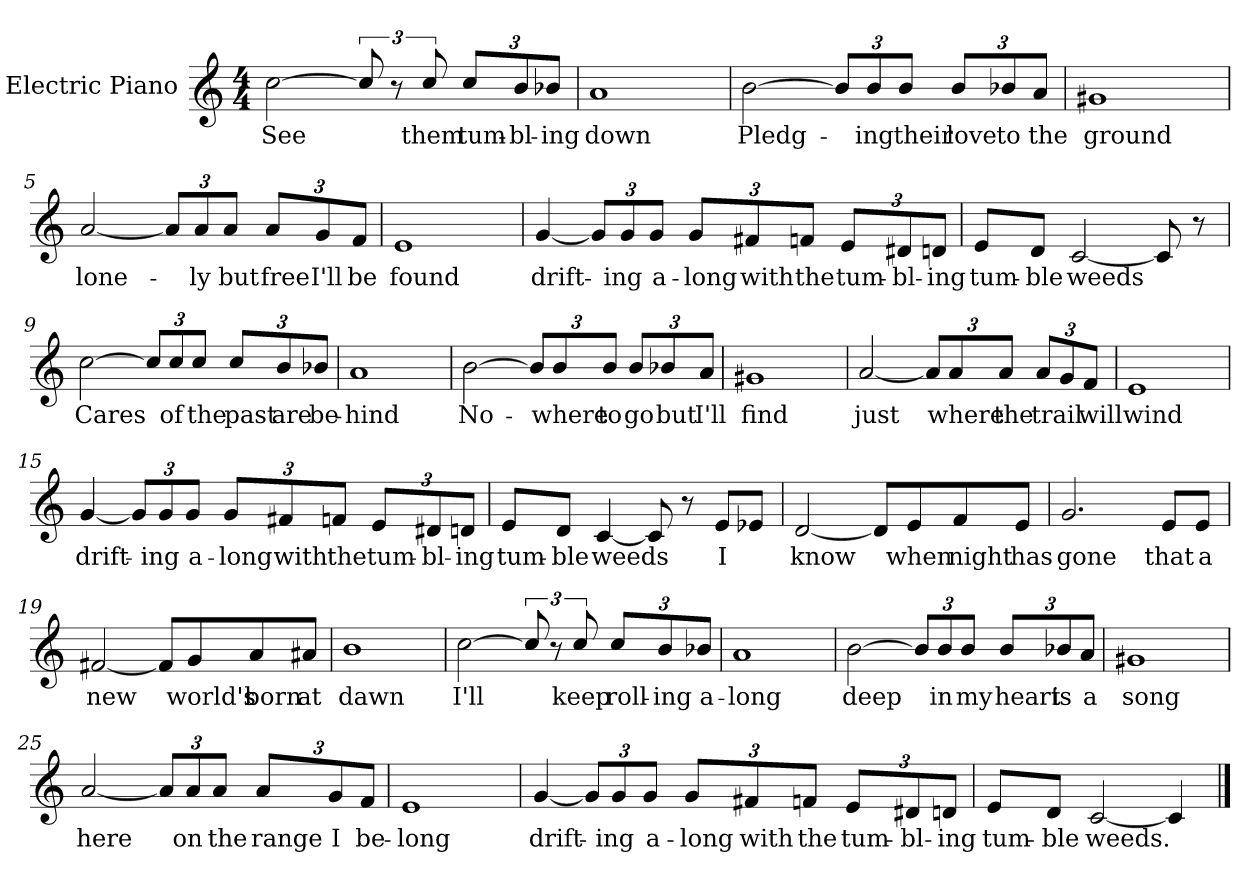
**kern	**text
*part1	*part1
*staff1	*staff1
*I"Electric Piano	*
*I'E.Pno	*
*clefG2	*
*k[]	*
*C:	*
*M4/4	*
=1	=1
[2cc\	See
12cc/]	.
12r	.
12cc/	them
*Xbrackettup	*
12cc/L	tum-
12b/	-bl-
12b-X/J	-ing
=2	=2
1a	down
=3	=3
[2b\	-Pledg-
12b/L]	.
12b/	ing
12b/J	their
12b/L	love
12b-X/	to
12a/J	the
=4	=4
1g#X	ground
!!LO:LB:g=z
=5	=5
[2a/	lone-
12a/L]	.
12a/	ly
12a/J	but
12a/L	free
12g/	I'll
12f/J	be
=6	=6
1e	found
=7	=7
[4g/	-drift-
12g/L]	.
12g/	ing
12g/J	a-
12g/L	-long
12f#X/	-with
12fn/J	the
12e/L	tum-
12d#X/	-bl-
12dn/J	-ing
=8	=8
8e/L	tum-
8d/J	-ble
[2c/	weeds
8c/]	.
8r	.
!!LO:LB:g=z
=9	=9
[2cc\	Cares
12cc/L]	.
12cc/	of
12cc/J	the
12cc/L	past
12b/	are
12b-X/J	be-
=10	=10
1a	-hind
=11	=11
[2b\	-No-
12b/L]	.
12b/	where
12b/J	to
12b/L	go
12b-X/	but
12a/J	I'll
=12	=12
1g#X	find
!!LO:LB:g=z
=13	=13
[2a/	just
12a/L]	.
12a/	where
12a/J	the
12a/L	trail
12g/	.
12f/J	will
=14	=14
1e	wind
=15	=15
[4g/	drift-
12g/L]	.
12g/	ing
12g/J	a-
12g/L	-long
12f#X/	with
12fn/J	the
12e/L	tum-
12d#X/	-bl-
12dn/J	-ing
=16	=16
8e/L	tum-
8d/J	-ble
[4c/	weeds
8c/]	.
8r	.
8e/L	I
8e-X/J	.
!!LO:LB:g=z
=17	=17
[2d/	know
8d/L]	.
8e/	when
8f/	night
8e/J	has
=18	=18
2.g/	gone
8e/L	that
8e/J	a
=19	=19
[2f#X/	new
8f#/L]	.
8g/	world's
8a/	born
8a#X/J	at
=20	=20
1b	dawn
!!LO:LB:g=z
=21	=21
[2cc\	I'll
*brackettup	*
12cc/]	.
12r	.
12cc/	keep
*Xbrackettup	*
12cc/L	roll-
12b/	-ing
12b-X/J	a-
=22	=22
1a	-long
=23	=23
[2b\	deep
12b/L]	.
12b/	in
12b/J	my
12b/L	heart
12b-X/	is
12a/J	a
=24	=24
1g#X	song
!!LO:LB:g=z
=25	=25
[2a/	here
12a/L]	.
12a/	on
12a/J	the
12a/L	range
12g/	I
12f/J	be-
=26	=26
1e	-long
=27	=27
[4g/	drift-
12g/L]	.
12g/	ing
12g/J	a-
12g/L	-long
12f#X/	with
12fn/J	the
12e/L	tum-
12d#X/	-bl-
12dn/J	-ing
=28	=28
8e/L	tum-
8d/J	-ble
[2c/	weeds.
4c/]	.
==	==
*-	*-
